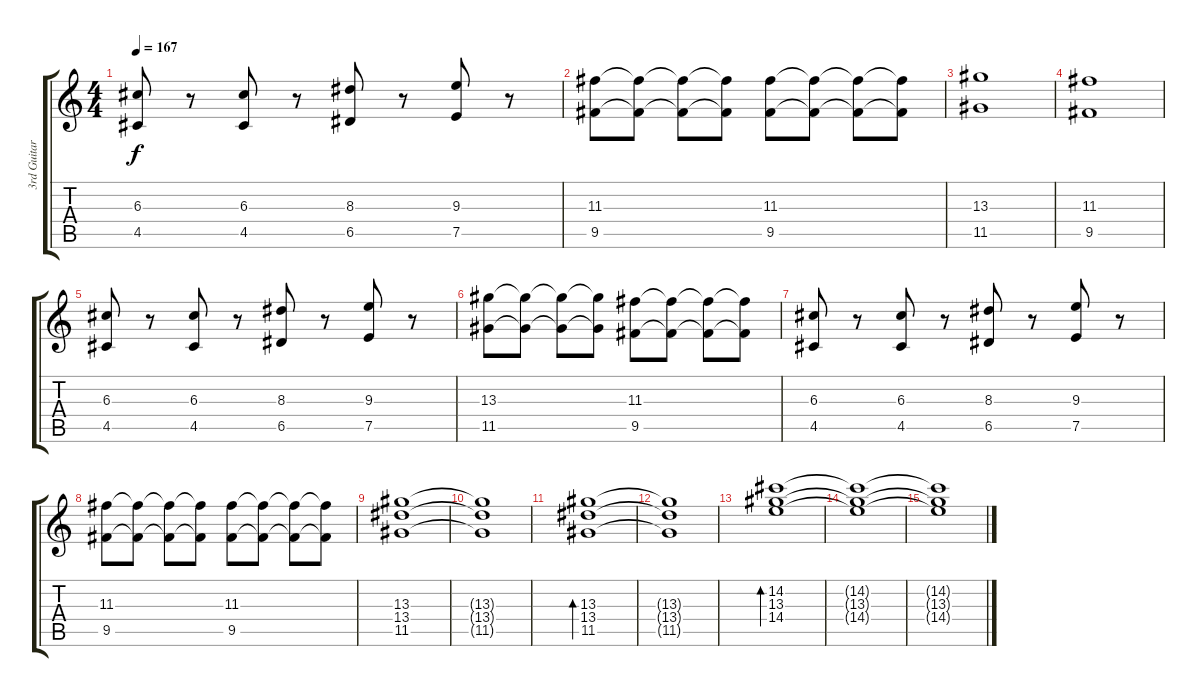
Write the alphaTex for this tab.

\track ("3rd Guitar" "3rd Guitar") {instrument electricguitarjazz}
\staff {score tabs}
\tuning (E4 B3 G3 D3 A2 E2) {hide}
\ts (4 4)
\tempo 167
\clef g2
\ks c
(6.3 4.5).8{dy f volume 10 instrument distortionguitar} r.8 (6.3 4.5).8 r.8 (8.3 6.5).8 r.8 (9.3 7.5).8 r.8 |
(11.3 9.5).8 (11.3{t} 9.5{t}).8 (11.3{t} 9.5{t}).8 (11.3{t} 9.5{t}).8 (11.3 9.5).8 (11.3{t} 9.5{t}).8 (11.3{t} 9.5{t}).8 (11.3{t} 9.5{t}).8 |
(13.3 11.5).1{volume 0} |
(11.3 9.5).1{volume 0} |
(6.3 4.5).8{volume 10 instrument distortionguitar} r.8 (6.3 4.5).8 r.8 (8.3 6.5).8 r.8 (9.3 7.5).8 r.8 |
(13.3 11.5).8 (13.3{t} 11.5{t}).8 (13.3{t} 11.5{t}).8 (13.3{t} 11.5{t}).8 (11.3 9.5).8 (11.3{t} 9.5{t}).8 (11.3{t} 9.5{t}).8 (11.3{t} 9.5{t}).8 |
(6.3 4.5).8{volume 10 instrument distortionguitar} r.8 (6.3 4.5).8 r.8 (8.3 6.5).8 r.8 (9.3 7.5).8 r.8 |
(11.3 9.5).8 (11.3{t} 9.5{t}).8 (11.3{t} 9.5{t}).8 (11.3{t} 9.5{t}).8 (11.3 9.5).8 (11.3{t} 9.5{t}).8 (11.3{t} 9.5{t}).8 (11.3{t} 9.5{t}).8 |
(13.3 13.4 11.5).1{volume 6} |
(13.3{t} 13.4{t} 11.5{t}).1 |
(13.3 13.4 11.5).1{bd 480 volume 9 instrument electricguitarjazz} |
(13.3{t} 13.4{t} 11.5{t}).1 |
(14.2 13.3 14.4).1{bd 480 volume 7} |
(14.2{t} 13.3{t} 14.4{t}).1 |
(14.2{t} 13.3{t} 14.4{t}).1
